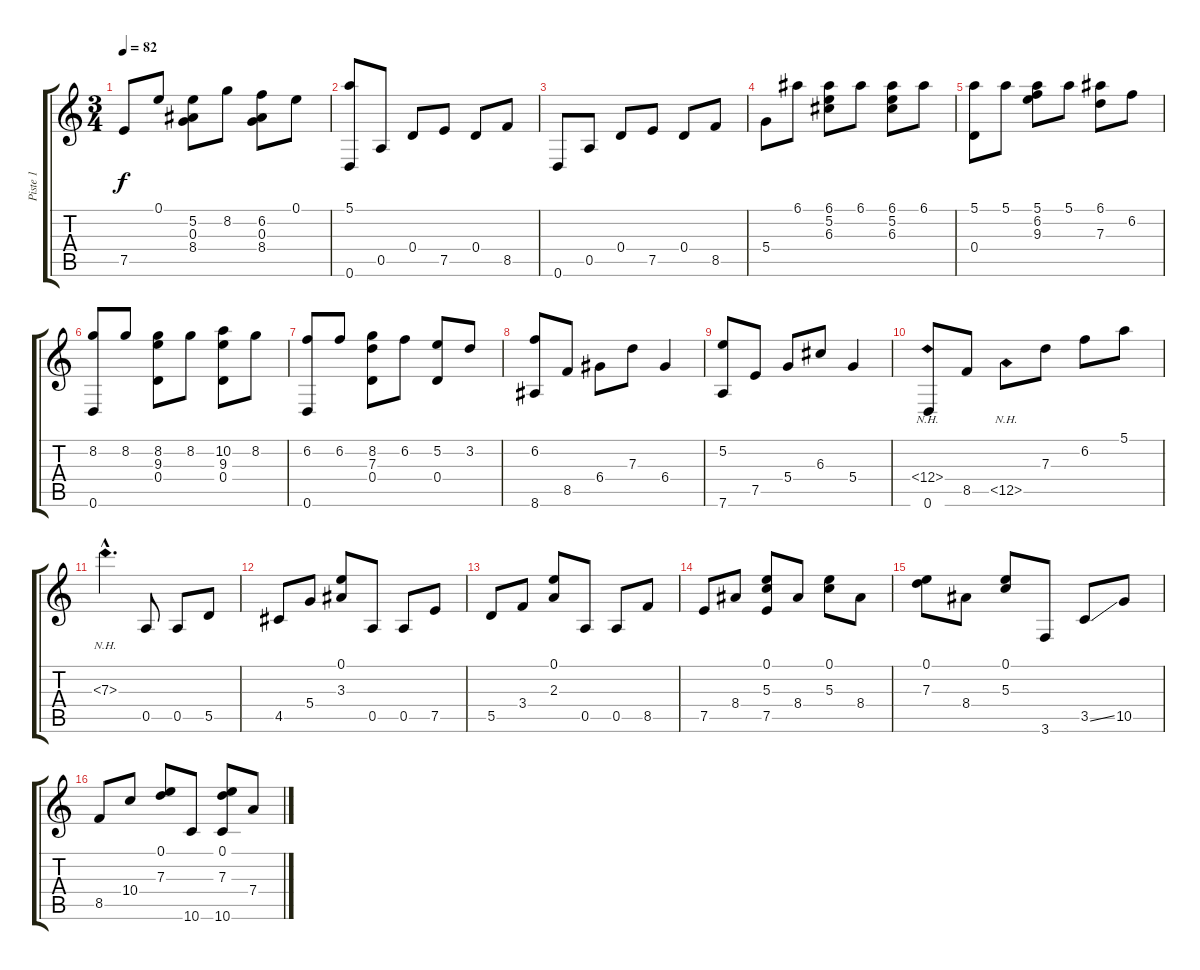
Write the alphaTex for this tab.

\track ("Piste 1" "Piste 1") {instrument acousticguitarnylon}
\staff {score tabs}
\tuning (E4 B3 G3 D3 A2 D2) {hide}
\ts (3 4)
\tempo 82
\clef g2
\ks c
7.5.8{dy f} 0.1.8 (5.2 0.3 8.4).8 8.2.8 (6.2 0.3 8.4).8 0.1.8 |
(5.1 0.6).8 0.5.8 0.4.8 7.5.8 0.4.8 8.5.8 |
0.6.8 0.5.8 0.4.8 7.5.8 0.4.8 8.5.8 |
5.4.8 6.1.8 (6.1 5.2 6.3).8 6.1.8 (6.1 5.2 6.3).8 6.1.8 |
(5.1 0.4).8 5.1.8 (5.1 6.2 9.3).8 5.1.8 (6.1 7.3).8 6.2.8 |
(8.2 0.6).8 8.2.8 (8.2 9.3 0.4).8 8.2.8 (10.2 9.3 0.4).8 8.2.8 |
(6.2 0.6).8 6.2.8 (8.2 7.3 0.4).8 6.2.8 (5.2 0.4).8 3.2.8 |
(6.2 8.6).8 8.5.8 6.4.8 7.3.8 6.4.4 |
(5.2 7.6).8 7.5.8 5.4.8 6.3.8 5.4.4 |
(12.4{nh} 0.6).8 8.5.8 12.5{nh}.8 7.3.8 6.2.8 5.1.8 |
7.3{nh hac}.4{d} 0.5.8 0.5.8 5.5.8 |
4.5.8 5.4.8 (0.1 3.3).8 0.5.8 0.5.8 7.5.8 |
5.5.8 3.4.8 (0.1 2.3).8 0.5.8 0.5.8 8.5.8 |
7.5.8 8.4.8 (0.1 5.3 7.5).8 8.4.8 (0.1 5.3).8 8.4.8 |
(0.1 7.3).8 8.4.8 (0.1 5.3).8 3.6.8 3.5{ss}.8 10.5.8 |
8.5.8 10.4.8 (0.1 7.3).8 10.6.8 (0.1 7.3 10.6).8 7.4.8
